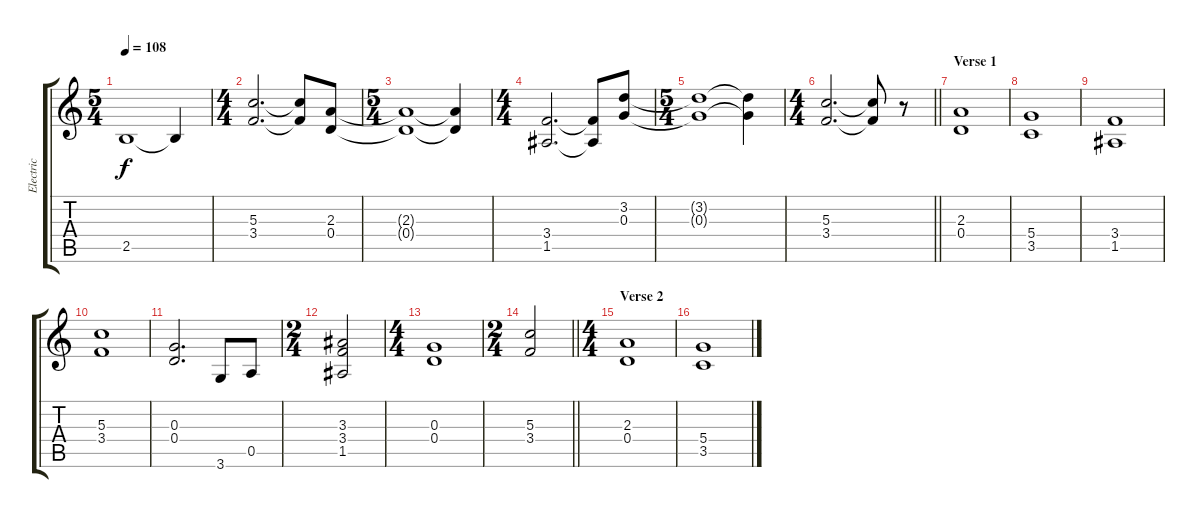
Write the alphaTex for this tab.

\track ("Electric" "Electric") {instrument overdrivenguitar}
\staff {score tabs}
\tuning (E4 B3 G3 D3 A2 E2) {hide}
\ts (5 4)
\tempo 108
\clef g2
\ks c
2.5{t}.1{dy f} 2.5{t}.4 |
\ts (4 4)
(5.3 3.4).2{d} (5.3{t} 3.4{t}).8 (2.3 0.4).8 |
\ts (5 4)
(2.3{t} 0.4{t}).1 (2.3{t} 0.4{t}).4 |
\ts (4 4)
(3.4 1.5).2{d} (3.4{t} 1.5{t}).8 (3.2 0.3).8 |
\ts (5 4)
(3.2{t} 0.3{t}).1 (3.2{t} 0.3{t}).4 |
\ts (4 4)
\barLineRight lightlight
(5.3 3.4).2{d} (5.3{t} 3.4{t}).8 r.8 |
\section ("" "Verse 1")
(2.3 0.4).1 |
(5.4 3.5).1 |
(3.4 1.5).1 |
(5.3 3.4).1 |
(0.3 0.4).2{d} 3.6.8 0.5.8 |
\ts (2 4)
(3.3 3.4 1.5).2 |
\ts (4 4)
(0.3 0.4).1 |
\ts (2 4)
\barLineRight lightlight
(5.3 3.4).2 |
\ts (4 4)
\section ("" "Verse 2")
(2.3 0.4).1 |
(5.4 3.5).1
